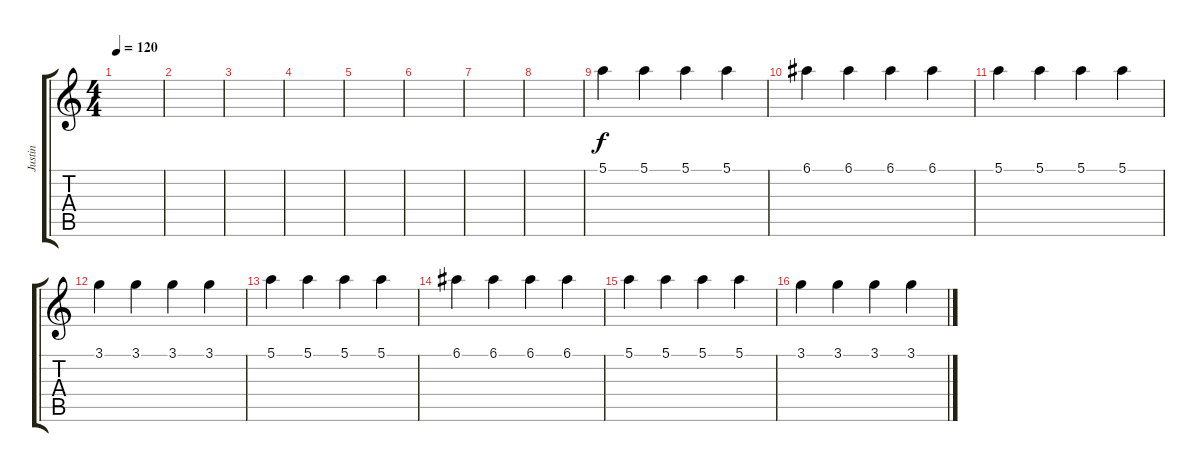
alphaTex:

\track ("Justin" "Justin") {instrument distortionguitar}
\staff {score tabs}
\tuning (E4 B3 G3 D3 A2 E2) {hide}
\ts (4 4)
\tempo 120
\clef g2
\ks c
|
|
|
|
|
|
|
|
5.1.4 5.1.4 5.1.4 5.1.4 |
6.1.4 6.1.4 6.1.4 6.1.4 |
5.1.4 5.1.4 5.1.4 5.1.4 |
3.1.4 3.1.4 3.1.4 3.1.4 |
5.1.4 5.1.4 5.1.4 5.1.4 |
6.1.4 6.1.4 6.1.4 6.1.4 |
5.1.4 5.1.4 5.1.4 5.1.4 |
3.1.4 3.1.4 3.1.4 3.1.4
